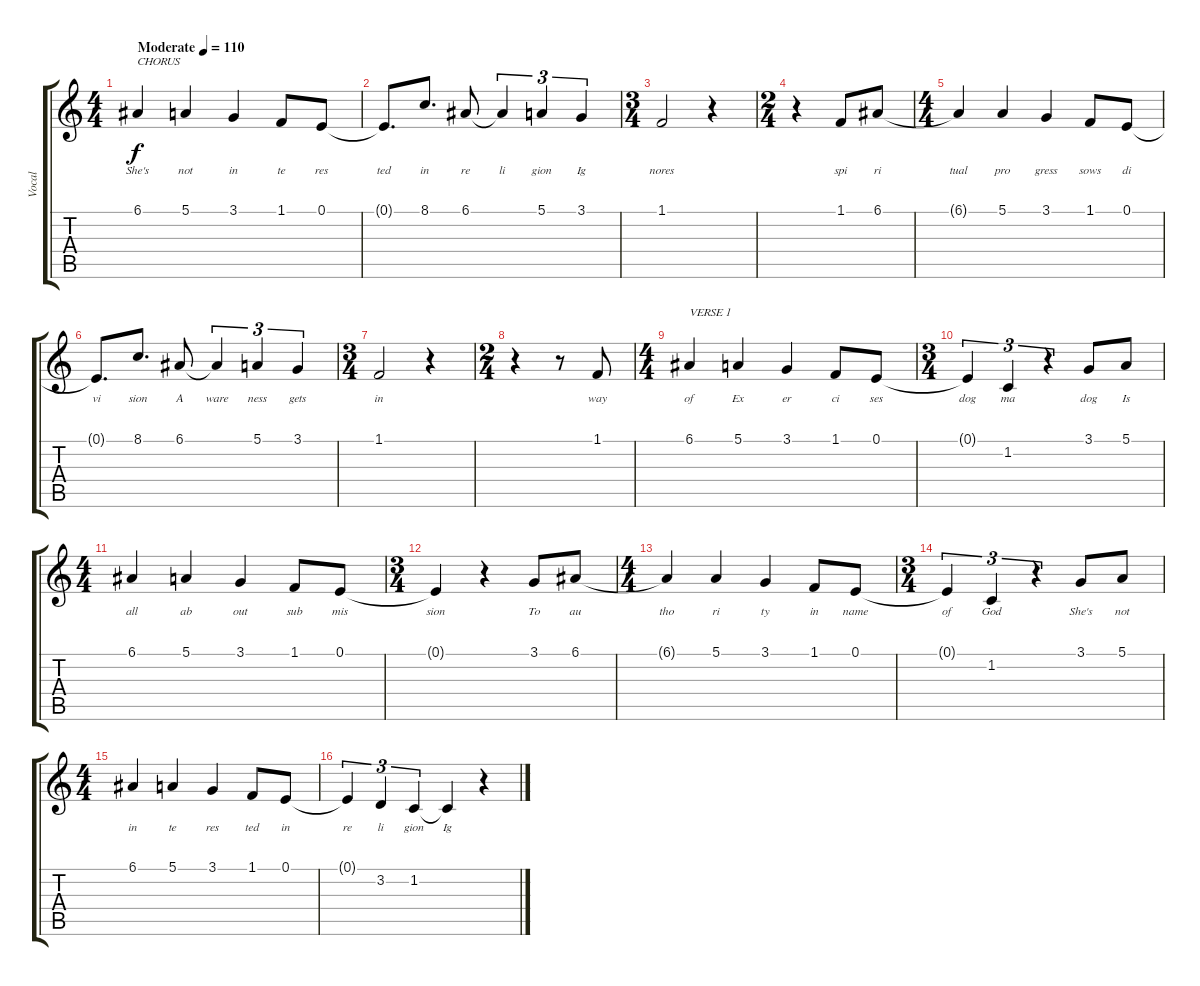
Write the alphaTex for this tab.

\track ("Vocal" "Vocal") {instrument acousticgrandpiano}
\staff {score tabs}
\tuning (E4 B3 G3 D3 A2 E2) {hide}
\ts (4 4)
\tempo (110 "Moderate")
\clef g2
\ks c
6.1.4{txt "CHORUS" lyrics (0 "She's") lyrics (1 "") lyrics (2 "") lyrics (3 "") lyrics (4 "") dy f instrument acousticgrandpiano} 5.1.4{lyrics (0 "not") lyrics (1 "") lyrics (2 "") lyrics (3 "") lyrics (4 "")} 3.1.4{lyrics (0 "in") lyrics (1 "") lyrics (2 "") lyrics (3 "") lyrics (4 "")} 1.1.8{lyrics (0 "te") lyrics (1 "") lyrics (2 "") lyrics (3 "") lyrics (4 "")} 0.1.8{lyrics (0 "res") lyrics (1 "") lyrics (2 "") lyrics (3 "") lyrics (4 "")} |
0.1{t}.8{d lyrics (0 "ted") lyrics (1 "") lyrics (2 "") lyrics (3 "") lyrics (4 "")} 8.1.8{d lyrics (0 "in") lyrics (1 "") lyrics (2 "") lyrics (3 "") lyrics (4 "")} 6.1.8{lyrics (0 "re") lyrics (1 "") lyrics (2 "") lyrics (3 "") lyrics (4 "")} 6.1{t}.4{tu (3 2) lyrics (0 "li") lyrics (1 "") lyrics (2 "") lyrics (3 "") lyrics (4 "")} 5.1.4{tu (3 2) lyrics (0 "gion") lyrics (1 "") lyrics (2 "") lyrics (3 "") lyrics (4 "")} 3.1.4{tu (3 2) lyrics (0 "Ig") lyrics (1 "") lyrics (2 "") lyrics (3 "") lyrics (4 "")} |
\ts (3 4)
1.1.2{lyrics (0 "nores") lyrics (1 "") lyrics (2 "") lyrics (3 "") lyrics (4 "")} r.4 |
\ts (2 4)
r.4 1.1.8{lyrics (0 "spi") lyrics (1 "") lyrics (2 "") lyrics (3 "") lyrics (4 "")} 6.1.8{lyrics (0 "ri") lyrics (1 "") lyrics (2 "") lyrics (3 "") lyrics (4 "")} |
\ts (4 4)
6.1{t}.4{lyrics (0 "tual") lyrics (1 "") lyrics (2 "") lyrics (3 "") lyrics (4 "")} 5.1.4{lyrics (0 "pro") lyrics (1 "") lyrics (2 "") lyrics (3 "") lyrics (4 "")} 3.1.4{lyrics (0 "gress") lyrics (1 "") lyrics (2 "") lyrics (3 "") lyrics (4 "")} 1.1.8{lyrics (0 "sows") lyrics (1 "") lyrics (2 "") lyrics (3 "") lyrics (4 "")} 0.1.8{lyrics (0 "di") lyrics (1 "") lyrics (2 "") lyrics (3 "") lyrics (4 "")} |
0.1{t}.8{d lyrics (0 "vi") lyrics (1 "") lyrics (2 "") lyrics (3 "") lyrics (4 "")} 8.1.8{d lyrics (0 "sion") lyrics (1 "") lyrics (2 "") lyrics (3 "") lyrics (4 "")} 6.1.8{lyrics (0 "A") lyrics (1 "") lyrics (2 "") lyrics (3 "") lyrics (4 "")} 6.1{t}.4{tu (3 2) lyrics (0 "ware") lyrics (1 "") lyrics (2 "") lyrics (3 "") lyrics (4 "")} 5.1.4{tu (3 2) lyrics (0 "ness") lyrics (1 "") lyrics (2 "") lyrics (3 "") lyrics (4 "")} 3.1.4{tu (3 2) lyrics (0 "gets") lyrics (1 "") lyrics (2 "") lyrics (3 "") lyrics (4 "")} |
\ts (3 4)
1.1.2{lyrics (0 "in") lyrics (1 "") lyrics (2 "") lyrics (3 "") lyrics (4 "")} r.4 |
\ts (2 4)
r.4 r.8 1.1.8{lyrics (0 "way") lyrics (1 "") lyrics (2 "") lyrics (3 "") lyrics (4 "")} |
\ts (4 4)
6.1.4{txt "VERSE 1" lyrics (0 "of") lyrics (1 "") lyrics (2 "") lyrics (3 "") lyrics (4 "")} 5.1.4{lyrics (0 "Ex") lyrics (1 "") lyrics (2 "") lyrics (3 "") lyrics (4 "")} 3.1.4{lyrics (0 "er") lyrics (1 "") lyrics (2 "") lyrics (3 "") lyrics (4 "")} 1.1.8{lyrics (0 "ci") lyrics (1 "") lyrics (2 "") lyrics (3 "") lyrics (4 "")} 0.1.8{lyrics (0 "ses") lyrics (1 "") lyrics (2 "") lyrics (3 "") lyrics (4 "")} |
\ts (3 4)
0.1{t}.4{tu (3 2) lyrics (0 "dog") lyrics (1 "") lyrics (2 "") lyrics (3 "") lyrics (4 "")} 1.2.4{tu (3 2) lyrics (0 "ma") lyrics (1 "") lyrics (2 "") lyrics (3 "") lyrics (4 "")} r.4{tu (3 2)} 3.1.8{lyrics (0 "dog") lyrics (1 "") lyrics (2 "") lyrics (3 "") lyrics (4 "")} 5.1.8{lyrics (0 "Is") lyrics (1 "") lyrics (2 "") lyrics (3 "") lyrics (4 "")} |
\ts (4 4)
6.1.4{lyrics (0 "all") lyrics (1 "") lyrics (2 "") lyrics (3 "") lyrics (4 "")} 5.1.4{lyrics (0 "ab") lyrics (1 "") lyrics (2 "") lyrics (3 "") lyrics (4 "")} 3.1.4{lyrics (0 "out") lyrics (1 "") lyrics (2 "") lyrics (3 "") lyrics (4 "")} 1.1.8{lyrics (0 "sub") lyrics (1 "") lyrics (2 "") lyrics (3 "") lyrics (4 "")} 0.1.8{lyrics (0 "mis") lyrics (1 "") lyrics (2 "") lyrics (3 "") lyrics (4 "")} |
\ts (3 4)
0.1{t}.4{lyrics (0 "sion") lyrics (1 "") lyrics (2 "") lyrics (3 "") lyrics (4 "")} r.4 3.1.8{lyrics (0 "To") lyrics (1 "") lyrics (2 "") lyrics (3 "") lyrics (4 "")} 6.1.8{lyrics (0 "au") lyrics (1 "") lyrics (2 "") lyrics (3 "") lyrics (4 "")} |
\ts (4 4)
6.1{t}.4{lyrics (0 "tho") lyrics (1 "") lyrics (2 "") lyrics (3 "") lyrics (4 "")} 5.1.4{lyrics (0 "ri") lyrics (1 "") lyrics (2 "") lyrics (3 "") lyrics (4 "")} 3.1.4{lyrics (0 "ty") lyrics (1 "") lyrics (2 "") lyrics (3 "") lyrics (4 "")} 1.1.8{lyrics (0 "in") lyrics (1 "") lyrics (2 "") lyrics (3 "") lyrics (4 "")} 0.1.8{lyrics (0 "name") lyrics (1 "") lyrics (2 "") lyrics (3 "") lyrics (4 "")} |
\ts (3 4)
0.1{t}.4{tu (3 2) lyrics (0 "of") lyrics (1 "") lyrics (2 "") lyrics (3 "") lyrics (4 "")} 1.2.4{tu (3 2) lyrics (0 "God") lyrics (1 "") lyrics (2 "") lyrics (3 "") lyrics (4 "")} r.4{tu (3 2)} 3.1.8{lyrics (0 "She's") lyrics (1 "") lyrics (2 "") lyrics (3 "") lyrics (4 "")} 5.1.8{lyrics (0 "not") lyrics (1 "") lyrics (2 "") lyrics (3 "") lyrics (4 "")} |
\ts (4 4)
6.1.4{lyrics (0 "in") lyrics (1 "") lyrics (2 "") lyrics (3 "") lyrics (4 "")} 5.1.4{lyrics (0 "te") lyrics (1 "") lyrics (2 "") lyrics (3 "") lyrics (4 "")} 3.1.4{lyrics (0 "res") lyrics (1 "") lyrics (2 "") lyrics (3 "") lyrics (4 "")} 1.1.8{lyrics (0 "ted") lyrics (1 "") lyrics (2 "") lyrics (3 "") lyrics (4 "")} 0.1.8{lyrics (0 "in") lyrics (1 "") lyrics (2 "") lyrics (3 "") lyrics (4 "")} |
0.1{t}.4{tu (3 2) lyrics (0 "re") lyrics (1 "") lyrics (2 "") lyrics (3 "") lyrics (4 "")} 3.2.4{tu (3 2) lyrics (0 "li") lyrics (1 "") lyrics (2 "") lyrics (3 "") lyrics (4 "")} 1.2.4{tu (3 2) lyrics (0 "gion") lyrics (1 "") lyrics (2 "") lyrics (3 "") lyrics (4 "")} 1.2{t}.4{lyrics (0 "Ig") lyrics (1 "") lyrics (2 "") lyrics (3 "") lyrics (4 "")} r.4
